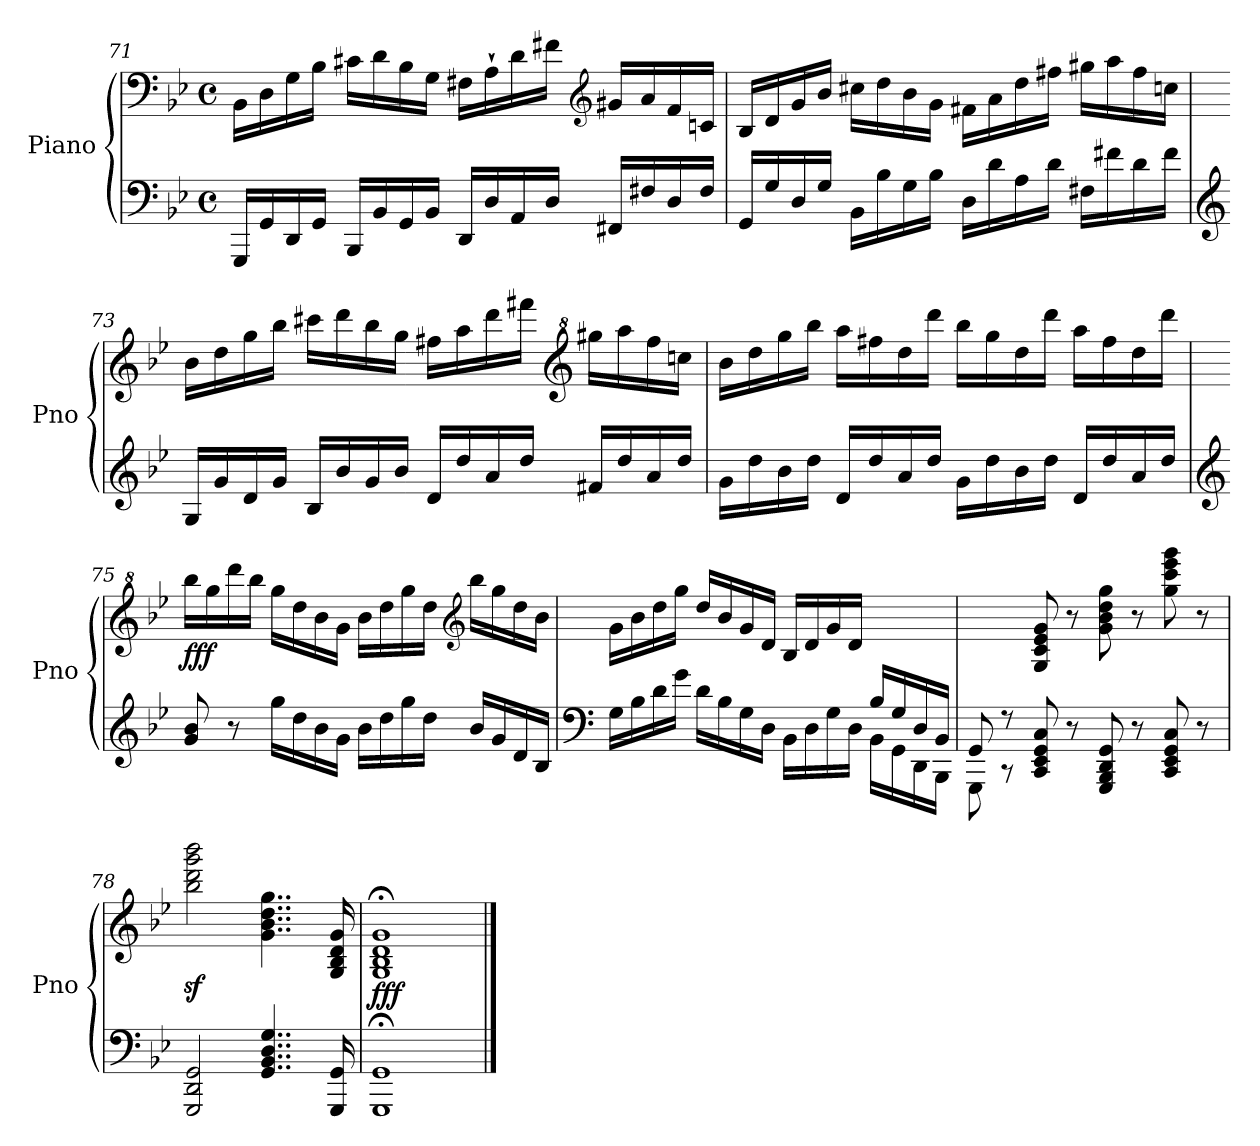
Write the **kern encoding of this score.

**kern	**kern	**dynam
*part1	*part1	*part1
*staff2	*staff1	*staff1/2
*I"Piano	*	*
*I'Pno	*	*
*clefF4	*clefF4	*
*k[b-e-]	*k[b-e-]	*
*M4/4	*M4/4	*
*met(c)	*met(c)	*
=71	=71	=71
16GGG/LL	16BB-\LL	.
16GG/	16D\	.
16DD/	16G\	.
16GG/JJ	16B-\JJ	.
16BBB-/LL	16c#X\LL	.
16BB-/	16d\	.
16GG/	16B-\	.
16BB-/JJ	16G\JJ	.
16DD/LL	16F#X\LL	.
16D/	16A`\	.
16AA/	16d\	.
16D/JJ	16f#X\JJ	.
*	*clefG2	*
16FF#X/LL	16g#X/LL	.
16F#X/	16a/	.
16D/	16f#/	.
16F#/JJ	16cn/JJ	.
=72	=72	=72
16GG/LL	16B-/LL	.
16G/	16d/	.
16D/	16g/	.
16G/JJ	16b-/JJ	.
16BB-\LL	16cc#X\LL	.
16B-\	16dd\	.
16G\	16b-\	.
16B-\JJ	16g\JJ	.
16D\LL	16f#X\LL	.
16d\	16a\	.
16A\	16dd\	.
16d\JJ	16ff#X\JJ	.
16F#X\LL	16gg#X\LL	.
16f#X\	16aa\	.
16d\	16ff#\	.
16f#\JJ	16ccn\JJ	.
=73	=73	=73
*clefG2	*	*
16G/LL	16b-\LL	.
16g/	16dd\	.
16d/	16gg\	.
16g/JJ	16bb-\JJ	.
16B-/LL	16ccc#X\LL	.
16b-/	16ddd\	.
16g/	16bb-\	.
16b-/JJ	16gg\JJ	.
16d/LL	16ff#X\LL	.
16dd/	16aa\	.
16a/	16ddd\	.
16dd/JJ	16fff#X\JJ	.
*	*clefG^2	*
16f#X/LL	16ggg#X\LL	.
16dd/	16aaa\	.
16a/	16fff#\	.
16dd/JJ	16cccn\JJ	.
=74	=74	=74
16g\LL	16bb-\LL	.
16dd\	16ddd\	.
16b-\	16ggg\	.
16dd\JJ	16bbb-\JJ	.
16d/LL	16aaa\LL	.
16dd/	16fff#X\	.
16a/	16ddd\	.
16dd/JJ	16dddd\JJ	.
16g\LL	16bbb-\LL	.
16dd\	16ggg\	.
16b-\	16ddd\	.
16dd\JJ	16dddd\JJ	.
16d/LL	16aaa\LL	.
16dd/	16fff#\	.
16a/	16ddd\	.
16dd/JJ	16dddd\JJ	.
=75	=75	=75
*clefG2	*	*
!	!	!LO:DY:b
8g/ 8b-/	16bbb-\LL	fff
.	16ggg\	.
8r	16dddd\	.
.	16bbb-\JJ	.
16gg\LL	16ggg\LL	.
16dd\	16ddd\	.
16b-\	16bb-\	.
16g\JJ	16gg\JJ	.
16b-\LL	16bb-\LL	.
16dd\	16ddd\	.
16gg\	16ggg\	.
16dd\JJ	16ddd\JJ	.
*	*clefG2	*
16b-/LL	16bb-\LL	.
16g/	16gg\	.
16d/	16dd\	.
16B-/JJ	16b-\JJ	.
=76	=76	=76
*clefF4	*	*
*^	*	*
2.ryy	16G\LL	16g\LL	.
.	16B-\	16b-\	.
.	16d\	16dd\	.
.	16g\JJ	16gg\JJ	.
.	16d\LL	16dd/LL	.
.	16B-\	16b-/	.
.	16G\	16g/	.
.	16D\JJ	16d/JJ	.
.	16BB-\LL	16B-/LL	.
.	16D\	16d/	.
.	16G\	16g/	.
.	16D\JJ	16d/JJ	.
16B-/LL	16BB-\LL	4ryy	.
16G/	16GG\	.	.
16D/	16DD\	.	.
16BB-/JJ	16BBB-\JJ	.	.
=77	=77	=77	=77
8GG/	8GGG\	4ryy	.
8r	8r	.	.
8CC/ 8EE-/ 8GG/ 8C/	2.ryy	8G/ 8c/ 8e-/ 8g/	.
8r	.	8r	.
8GGG/ 8BBB-/ 8DD/ 8GG/	.	8g\ 8b-\ 8dd\ 8gg\	.
8r	.	8r	.
8CC/ 8EE-/ 8GG/ 8C/	.	8gg\ 8ccc\ 8eee-\ 8ggg\	.
8r	.	8r	.
*v	*v	*	*
=78	=78	=78
2GGG/ 2DD/ 2GG/	2bb-\z< 2ddd\z< 2ggg\z< 2bbb-\z<	.
4..GG/ 4..BB-/ 4..D/ 4..G/	4..g\ 4..b-\ 4..dd\ 4..gg\	.
16GGG/ 16GG/	16G/ 16B-/ 16d/ 16g/	.
=79	=79	=79
!	!	!LO:DY:b
1GGG; 1GG;	1G;< 1B-;< 1d;< 1g;<	fff
==	==	==
*-	*-	*-
